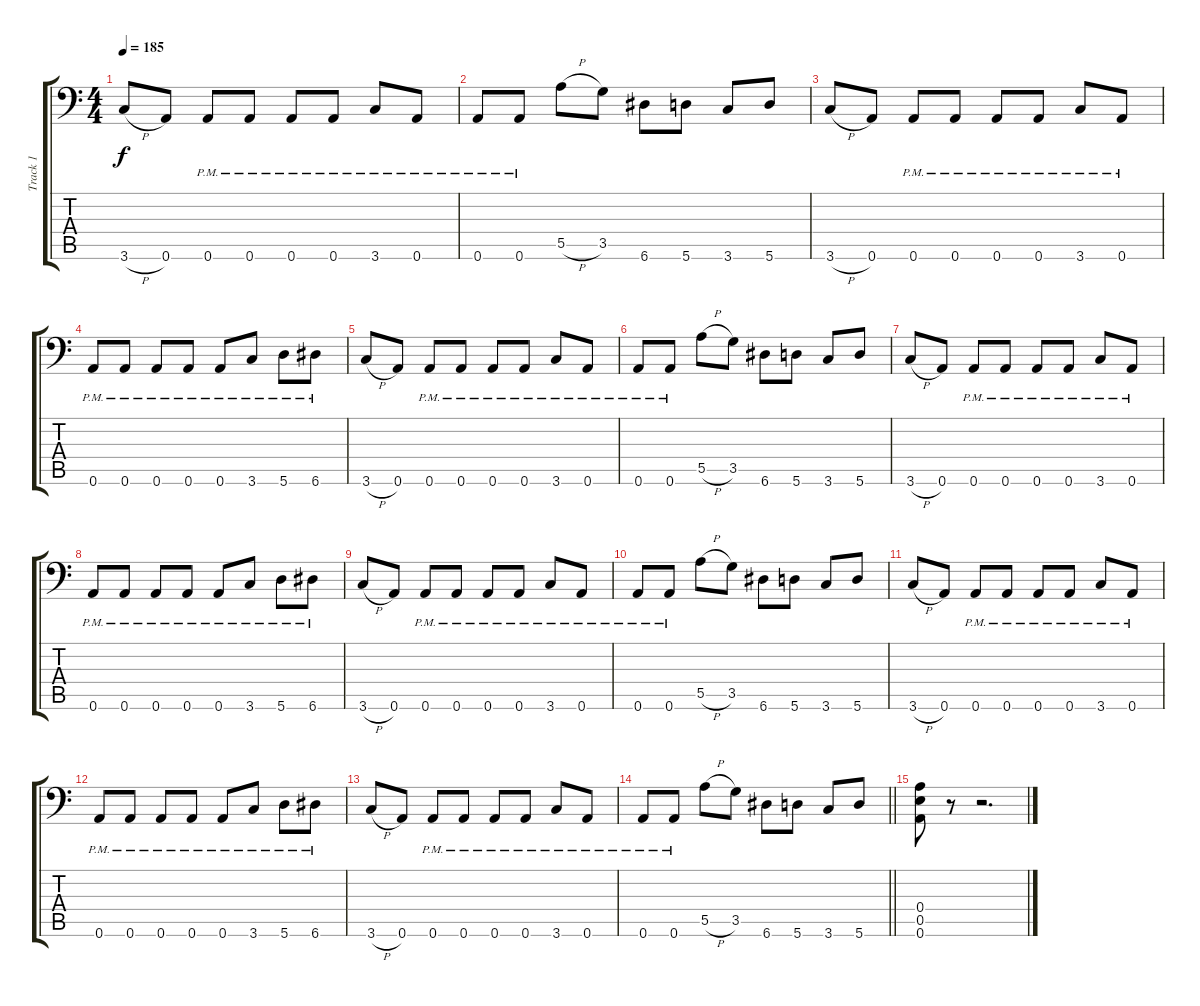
\track ("Track 1" "Track 1") {instrument distortionguitar}
\staff {score tabs}
\tuning (B3 Gb3 D3 A2 E2 A1) {hide}
\ts (4 4)
\tempo 185
\clef f4
\ks c
3.6{h}.8{dy f} 0.6.8 0.6{pm}.8 0.6{pm}.8 0.6{pm}.8 0.6{pm}.8 3.6{pm}.8 0.6{pm}.8 |
0.6{pm}.8 0.6{pm}.8 5.5{h}.8 3.5.8 6.6.8 5.6.8 3.6.8 5.6.8 |
3.6{h}.8 0.6.8 0.6{pm}.8 0.6{pm}.8 0.6{pm}.8 0.6{pm}.8 3.6{pm}.8 0.6{pm}.8 |
0.6{pm}.8 0.6{pm}.8 0.6{pm}.8 0.6{pm}.8 0.6{pm}.8 3.6{pm}.8 5.6{pm}.8 6.6{pm}.8 |
3.6{h}.8 0.6.8 0.6{pm}.8 0.6{pm}.8 0.6{pm}.8 0.6{pm}.8 3.6{pm}.8 0.6{pm}.8 |
0.6{pm}.8 0.6{pm}.8 5.5{h}.8 3.5.8 6.6.8 5.6.8 3.6.8 5.6.8 |
3.6{h}.8 0.6.8 0.6{pm}.8 0.6{pm}.8 0.6{pm}.8 0.6{pm}.8 3.6{pm}.8 0.6{pm}.8 |
0.6{pm}.8 0.6{pm}.8 0.6{pm}.8 0.6{pm}.8 0.6{pm}.8 3.6{pm}.8 5.6{pm}.8 6.6{pm}.8 |
3.6{h}.8 0.6.8 0.6{pm}.8 0.6{pm}.8 0.6{pm}.8 0.6{pm}.8 3.6{pm}.8 0.6{pm}.8 |
0.6{pm}.8 0.6{pm}.8 5.5{h}.8 3.5.8 6.6.8 5.6.8 3.6.8 5.6.8 |
3.6{h}.8 0.6.8 0.6{pm}.8 0.6{pm}.8 0.6{pm}.8 0.6{pm}.8 3.6{pm}.8 0.6{pm}.8 |
0.6{pm}.8 0.6{pm}.8 0.6{pm}.8 0.6{pm}.8 0.6{pm}.8 3.6{pm}.8 5.6{pm}.8 6.6{pm}.8 |
3.6{h}.8 0.6.8 0.6{pm}.8 0.6{pm}.8 0.6{pm}.8 0.6{pm}.8 3.6{pm}.8 0.6{pm}.8 |
\barLineRight lightlight
0.6{pm}.8 0.6{pm}.8 5.5{h}.8 3.5.8 6.6.8 5.6.8 3.6.8 5.6.8 |
(0.4 0.5 0.6).8 r.8 r.2{d}
